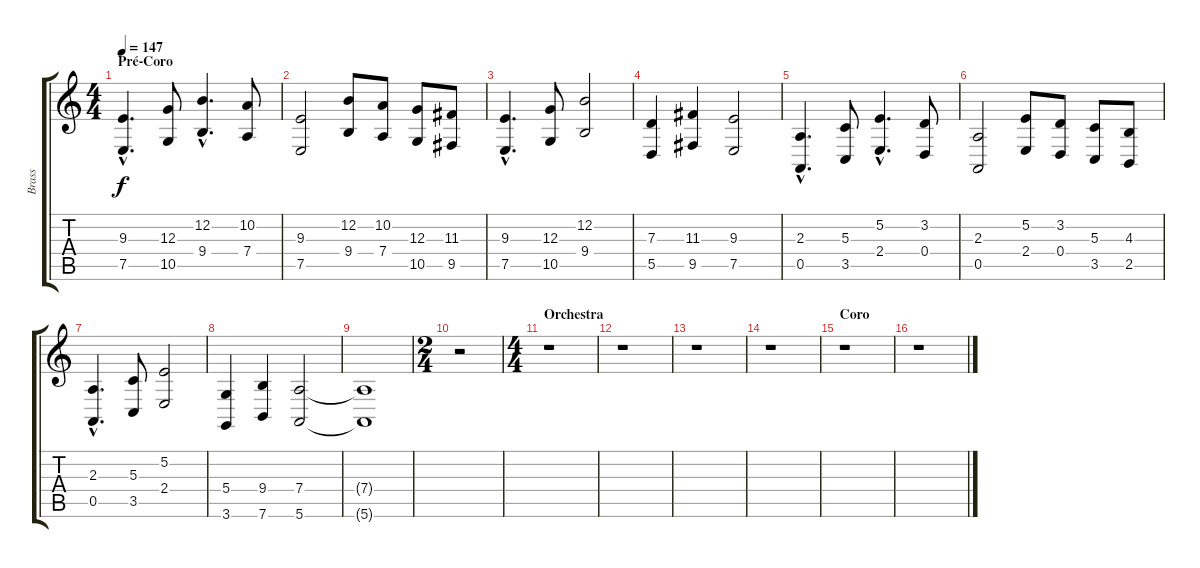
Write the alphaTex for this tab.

\track ("Brass" "Brass") {instrument brasssection}
\staff {score tabs}
\tuning (E4 B3 G3 D3 A2 E2) {hide}
\ts (4 4)
\section ("" "Pré-Coro")
\tempo 147
\clef g2
\ks c
(9.3{hac} 7.5{hac}).4{d dy f} (12.3 10.5).8 (12.2{hac} 9.4{hac}).4{d} (10.2 7.4).8 |
(9.3 7.5).2 (12.2 9.4).8 (10.2 7.4).8 (12.3 10.5).8 (11.3 9.5).8 |
(9.3{hac} 7.5{hac}).4{d} (12.3 10.5).8 (12.2 9.4).2 |
(7.3 5.5).4 (11.3 9.5).4 (9.3 7.5).2 |
(2.3{hac} 0.5{hac}).4{d} (5.3 3.5).8 (5.2{hac} 2.4{hac}).4{d} (3.2 0.4).8 |
(2.3 0.5).2 (5.2 2.4).8 (3.2 0.4).8 (5.3 3.5).8 (4.3 2.5).8 |
(2.3{hac} 0.5{hac}).4{d} (5.3 3.5).8 (5.2 2.4).2 |
(5.4 3.6).4 (9.4 7.6).4 (7.4 5.6).2 |
(7.4{t} 5.6{t}).1 |
\ts (2 4)
r.2 |
\ts (4 4)
\section ("" "Orchestra")
r.1 |
r.1 |
r.1 |
r.1 |
\section ("" "Coro")
r.1 |
r.1
